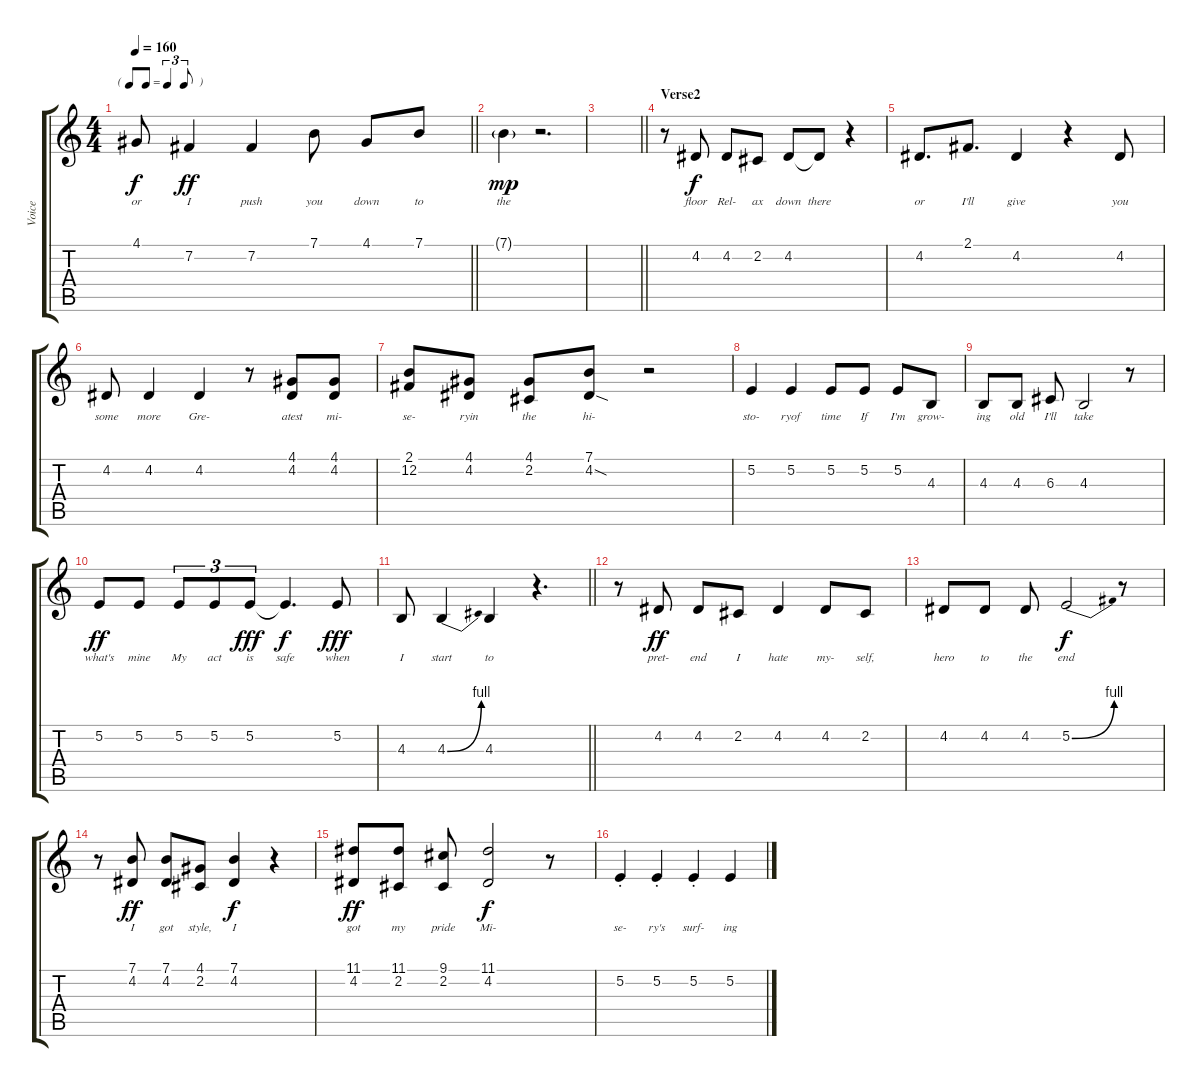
\track ("Voice" "Voice") {instrument lead6voice}
\staff {score tabs}
\tuning (E4 B3 G3 D3 A2 E2) {hide}
\ts (4 4)
\tf triplet8th
\tempo 160
\clef g2
\barLineRight lightlight
\ks c
4.1{t}.8{lyrics (0 "or") lyrics (1 "") lyrics (2 "") lyrics (3 "") lyrics (4 "") dy f} 7.2.4{lyrics (0 "I") lyrics (1 "") lyrics (2 "") lyrics (3 "") lyrics (4 "") dy ff} 7.2.4{lyrics (0 "push") lyrics (1 "") lyrics (2 "") lyrics (3 "") lyrics (4 "")} 7.1.8{lyrics (0 "you") lyrics (1 "") lyrics (2 "") lyrics (3 "") lyrics (4 "")} 4.1.8{lyrics (0 "down") lyrics (1 "") lyrics (2 "") lyrics (3 "") lyrics (4 "")} 7.1.8{lyrics (0 "to") lyrics (1 "") lyrics (2 "") lyrics (3 "") lyrics (4 "")} |
7.1{g}.4{lyrics (0 "the") lyrics (1 "") lyrics (2 "") lyrics (3 "") lyrics (4 "") dy mp} r.2{d} |
\barLineRight lightlight
|
\section ("" "Verse2")
r.8 4.2.8{lyrics (0 "floor") lyrics (1 "") lyrics (2 "") lyrics (3 "") lyrics (4 "") dy f} 4.2.8{lyrics (0 "Rel-") lyrics (1 "") lyrics (2 "") lyrics (3 "") lyrics (4 "")} 2.2.8{lyrics (0 "ax") lyrics (1 "") lyrics (2 "") lyrics (3 "") lyrics (4 "")} 4.2.8{lyrics (0 "down") lyrics (1 "") lyrics (2 "") lyrics (3 "") lyrics (4 "")} 4.2{t}.8{lyrics (0 "there") lyrics (1 "") lyrics (2 "") lyrics (3 "") lyrics (4 "")} r.4 |
4.2.8{d lyrics (0 "or") lyrics (1 "") lyrics (2 "") lyrics (3 "") lyrics (4 "")} 2.1.8{d lyrics (0 "I'll") lyrics (1 "") lyrics (2 "") lyrics (3 "") lyrics (4 "")} 4.2.4{lyrics (0 "give") lyrics (1 "") lyrics (2 "") lyrics (3 "") lyrics (4 "")} r.4 4.2.8{lyrics (0 "you") lyrics (1 "") lyrics (2 "") lyrics (3 "") lyrics (4 "")} |
4.2.8{lyrics (0 "some") lyrics (1 "") lyrics (2 "") lyrics (3 "") lyrics (4 "")} 4.2.4{lyrics (0 "more") lyrics (1 "") lyrics (2 "") lyrics (3 "") lyrics (4 "")} 4.2.4{lyrics (0 "Gre-") lyrics (1 "") lyrics (2 "") lyrics (3 "") lyrics (4 "")} r.8 (4.1 4.2).8{lyrics (0 "atest") lyrics (1 "") lyrics (2 "") lyrics (3 "") lyrics (4 "")} (4.1 4.2).8{lyrics (0 "mi-") lyrics (1 "") lyrics (2 "") lyrics (3 "") lyrics (4 "")} |
(2.1 12.2).8{lyrics (0 "se-") lyrics (1 "") lyrics (2 "") lyrics (3 "") lyrics (4 "")} (4.1 4.2).8{lyrics (0 "ryin") lyrics (1 "") lyrics (2 "") lyrics (3 "") lyrics (4 "")} (4.1 2.2).8{lyrics (0 "the") lyrics (1 "") lyrics (2 "") lyrics (3 "") lyrics (4 "")} (7.1 4.2{sod}).8{lyrics (0 "hi-") lyrics (1 "") lyrics (2 "") lyrics (3 "") lyrics (4 "")} r.2 |
5.2.4{lyrics (0 "sto-") lyrics (1 "") lyrics (2 "") lyrics (3 "") lyrics (4 "")} 5.2.4{lyrics (0 "ryof") lyrics (1 "") lyrics (2 "") lyrics (3 "") lyrics (4 "")} 5.2.8{lyrics (0 "time") lyrics (1 "") lyrics (2 "") lyrics (3 "") lyrics (4 "")} 5.2.8{lyrics (0 "If") lyrics (1 "") lyrics (2 "") lyrics (3 "") lyrics (4 "")} 5.2.8{lyrics (0 "I'm") lyrics (1 "") lyrics (2 "") lyrics (3 "") lyrics (4 "")} 4.3.8{lyrics (0 "grow-") lyrics (1 "") lyrics (2 "") lyrics (3 "") lyrics (4 "")} |
4.3.8{lyrics (0 "ing") lyrics (1 "") lyrics (2 "") lyrics (3 "") lyrics (4 "")} 4.3.8{lyrics (0 "old") lyrics (1 "") lyrics (2 "") lyrics (3 "") lyrics (4 "")} 6.3.8{lyrics (0 "I'll") lyrics (1 "") lyrics (2 "") lyrics (3 "") lyrics (4 "")} 4.3.2{lyrics (0 "take") lyrics (1 "") lyrics (2 "") lyrics (3 "") lyrics (4 "")} r.8 |
5.2.8{lyrics (0 "what's") lyrics (1 "") lyrics (2 "") lyrics (3 "") lyrics (4 "") dy ff} 5.2.8{lyrics (0 "mine") lyrics (1 "") lyrics (2 "") lyrics (3 "") lyrics (4 "")} 5.2.8{tu (3 2) lyrics (0 "My") lyrics (1 "") lyrics (2 "") lyrics (3 "") lyrics (4 "")} 5.2.8{tu (3 2) lyrics (0 "act") lyrics (1 "") lyrics (2 "") lyrics (3 "") lyrics (4 "")} 5.2.8{tu (3 2) lyrics (0 "is") lyrics (1 "") lyrics (2 "") lyrics (3 "") lyrics (4 "") dy fff} 5.2{t}.4{d lyrics (0 "safe") lyrics (1 "") lyrics (2 "") lyrics (3 "") lyrics (4 "") dy f} 5.2.8{lyrics (0 "when") lyrics (1 "") lyrics (2 "") lyrics (3 "") lyrics (4 "") dy fff} |
\barLineRight lightlight
4.3.8{lyrics (0 "I") lyrics (1 "") lyrics (2 "") lyrics (3 "") lyrics (4 "")} 4.3{be (bend 0 0 60 4)}.4{lyrics (0 "start") lyrics (1 "") lyrics (2 "") lyrics (3 "") lyrics (4 "")} 4.3.4{lyrics (0 "to") lyrics (1 "") lyrics (2 "") lyrics (3 "") lyrics (4 "")} r.4{d} |
r.8 4.2.8{lyrics (0 "pret-") lyrics (1 "") lyrics (2 "") lyrics (3 "") lyrics (4 "") dy ff} 4.2.8{lyrics (0 "end") lyrics (1 "") lyrics (2 "") lyrics (3 "") lyrics (4 "")} 2.2.8{lyrics (0 "I") lyrics (1 "") lyrics (2 "") lyrics (3 "") lyrics (4 "")} 4.2.4{lyrics (0 "hate") lyrics (1 "") lyrics (2 "") lyrics (3 "") lyrics (4 "")} 4.2.8{lyrics (0 "my-") lyrics (1 "") lyrics (2 "") lyrics (3 "") lyrics (4 "")} 2.2.8{lyrics (0 "self,") lyrics (1 "") lyrics (2 "") lyrics (3 "") lyrics (4 "")} |
4.2.8{lyrics (0 "hero") lyrics (1 "") lyrics (2 "") lyrics (3 "") lyrics (4 "")} 4.2.8{lyrics (0 "to") lyrics (1 "") lyrics (2 "") lyrics (3 "") lyrics (4 "")} 4.2.8{lyrics (0 "the") lyrics (1 "") lyrics (2 "") lyrics (3 "") lyrics (4 "")} 5.2{be (bend 0 0 60 4)}.2{lyrics (0 "end") lyrics (1 "") lyrics (2 "") lyrics (3 "") lyrics (4 "") dy f} r.8 |
r.8 (7.1 4.2).8{lyrics (0 "I") lyrics (1 "") lyrics (2 "") lyrics (3 "") lyrics (4 "") dy ff} (7.1 4.2).8{lyrics (0 "got") lyrics (1 "") lyrics (2 "") lyrics (3 "") lyrics (4 "")} (4.1 2.2).8{lyrics (0 "style,") lyrics (1 "") lyrics (2 "") lyrics (3 "") lyrics (4 "")} (7.1 4.2).4{lyrics (0 "I") lyrics (1 "") lyrics (2 "") lyrics (3 "") lyrics (4 "") dy f} r.4 |
(11.1 4.2).8{lyrics (0 "got") lyrics (1 "") lyrics (2 "") lyrics (3 "") lyrics (4 "") dy ff} (11.1 2.2).8{lyrics (0 "my") lyrics (1 "") lyrics (2 "") lyrics (3 "") lyrics (4 "")} (9.1 2.2).8{lyrics (0 "pride") lyrics (1 "") lyrics (2 "") lyrics (3 "") lyrics (4 "")} (11.1 4.2).2{lyrics (0 "Mi-") lyrics (1 "") lyrics (2 "") lyrics (3 "") lyrics (4 "") dy f} r.8 |
5.2{st}.4{lyrics (0 "se-") lyrics (1 "") lyrics (2 "") lyrics (3 "") lyrics (4 "")} 5.2{st}.4{lyrics (0 "ry's") lyrics (1 "") lyrics (2 "") lyrics (3 "") lyrics (4 "")} 5.2{st}.4{lyrics (0 "surf-") lyrics (1 "") lyrics (2 "") lyrics (3 "") lyrics (4 "")} 5.2.4{lyrics (0 "ing") lyrics (1 "") lyrics (2 "") lyrics (3 "") lyrics (4 "")}
